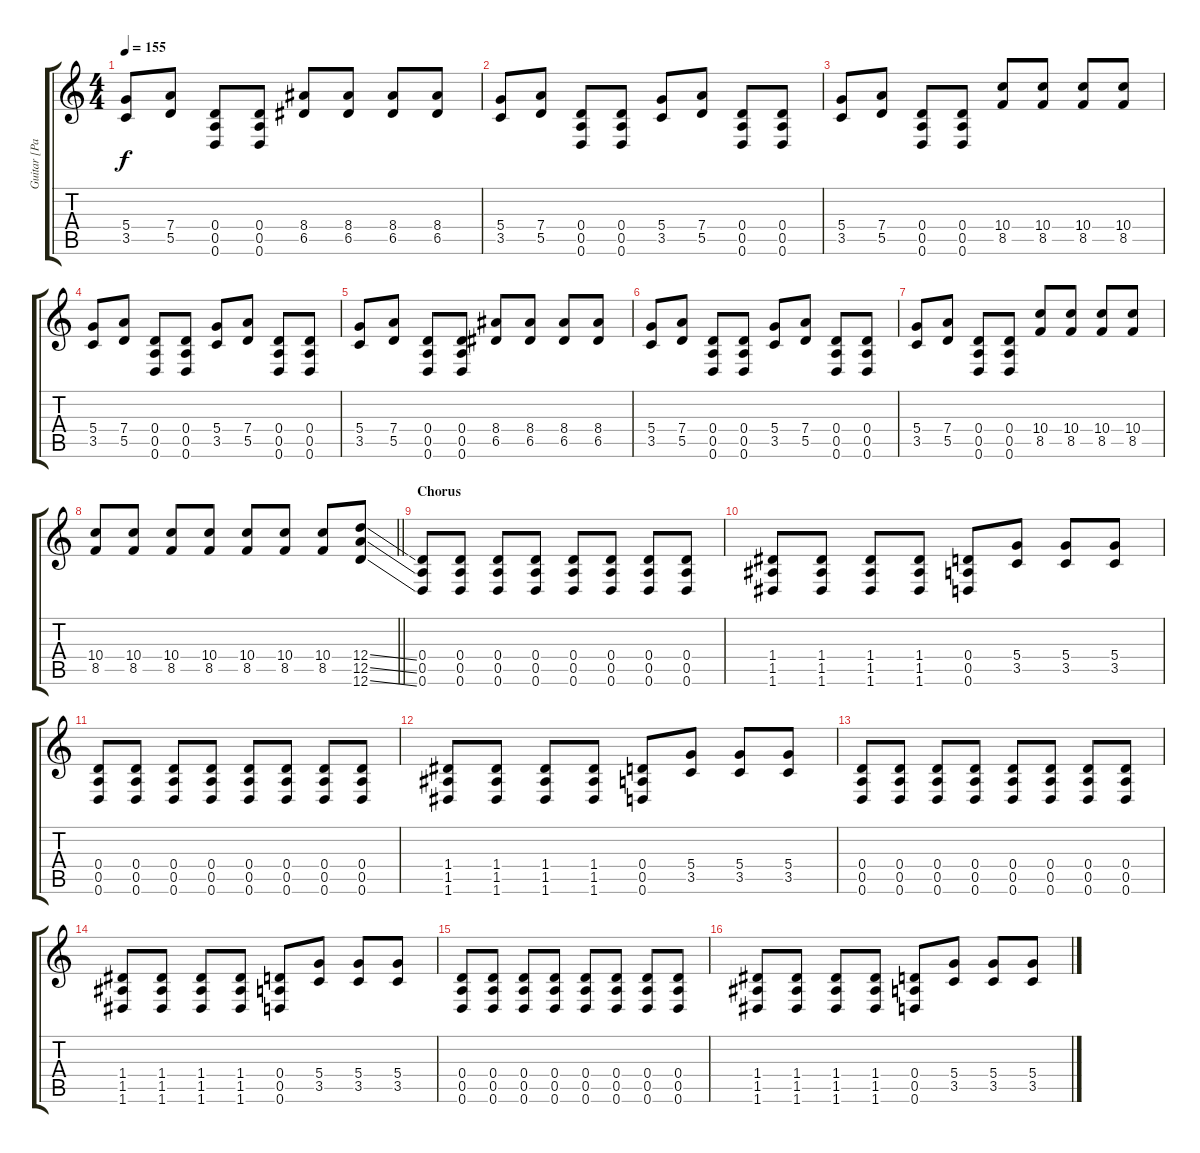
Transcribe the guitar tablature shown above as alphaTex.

\track ("Guitar [Paul Fig]" "Guitar [Pa") {instrument distortionguitar}
\staff {score tabs}
\tuning (E4 B3 G3 D3 A2 D2) {hide}
\ts (4 4)
\tempo 155
\clef g2
\ks c
(5.4 3.5).8{dy f} (7.4 5.5).8 (0.4 0.5 0.6).8 (0.4 0.5 0.6).8 (8.4 6.5).8 (8.4 6.5).8 (8.4 6.5).8 (8.4 6.5).8 |
(5.4 3.5).8 (7.4 5.5).8 (0.4 0.5 0.6).8 (0.4 0.5 0.6).8 (5.4 3.5).8 (7.4 5.5).8 (0.4 0.5 0.6).8 (0.4 0.5 0.6).8 |
(5.4 3.5).8 (7.4 5.5).8 (0.4 0.5 0.6).8 (0.4 0.5 0.6).8 (10.4 8.5).8 (10.4 8.5).8 (10.4 8.5).8 (10.4 8.5).8 |
(5.4 3.5).8 (7.4 5.5).8 (0.4 0.5 0.6).8 (0.4 0.5 0.6).8 (5.4 3.5).8 (7.4 5.5).8 (0.4 0.5 0.6).8 (0.4 0.5 0.6).8 |
(5.4 3.5).8 (7.4 5.5).8 (0.4 0.5 0.6).8 (0.4 0.5 0.6).8 (8.4 6.5).8 (8.4 6.5).8 (8.4 6.5).8 (8.4 6.5).8 |
(5.4 3.5).8 (7.4 5.5).8 (0.4 0.5 0.6).8 (0.4 0.5 0.6).8 (5.4 3.5).8 (7.4 5.5).8 (0.4 0.5 0.6).8 (0.4 0.5 0.6).8 |
(5.4 3.5).8 (7.4 5.5).8 (0.4 0.5 0.6).8 (0.4 0.5 0.6).8 (10.4 8.5).8 (10.4 8.5).8 (10.4 8.5).8 (10.4 8.5).8 |
\barLineRight lightlight
(10.4 8.5).8 (10.4 8.5).8 (10.4 8.5).8 (10.4 8.5).8 (10.4 8.5).8 (10.4 8.5).8 (10.4 8.5).8 (12.4{ss} 12.5{ss} 12.6{ss}).8 |
\section ("" "Chorus")
(0.4 0.5 0.6).8 (0.4 0.5 0.6).8 (0.4 0.5 0.6).8 (0.4 0.5 0.6).8 (0.4 0.5 0.6).8 (0.4 0.5 0.6).8 (0.4 0.5 0.6).8 (0.4 0.5 0.6).8 |
(1.4 1.5 1.6).8 (1.4 1.5 1.6).8 (1.4 1.5 1.6).8 (1.4 1.5 1.6).8 (0.4 0.5 0.6).8 (5.4 3.5).8 (5.4 3.5).8 (5.4 3.5).8 |
(0.4 0.5 0.6).8 (0.4 0.5 0.6).8 (0.4 0.5 0.6).8 (0.4 0.5 0.6).8 (0.4 0.5 0.6).8 (0.4 0.5 0.6).8 (0.4 0.5 0.6).8 (0.4 0.5 0.6).8 |
(1.4 1.5 1.6).8 (1.4 1.5 1.6).8 (1.4 1.5 1.6).8 (1.4 1.5 1.6).8 (0.4 0.5 0.6).8 (5.4 3.5).8 (5.4 3.5).8 (5.4 3.5).8 |
(0.4 0.5 0.6).8 (0.4 0.5 0.6).8 (0.4 0.5 0.6).8 (0.4 0.5 0.6).8 (0.4 0.5 0.6).8 (0.4 0.5 0.6).8 (0.4 0.5 0.6).8 (0.4 0.5 0.6).8 |
(1.4 1.5 1.6).8 (1.4 1.5 1.6).8 (1.4 1.5 1.6).8 (1.4 1.5 1.6).8 (0.4 0.5 0.6).8 (5.4 3.5).8 (5.4 3.5).8 (5.4 3.5).8 |
(0.4 0.5 0.6).8 (0.4 0.5 0.6).8 (0.4 0.5 0.6).8 (0.4 0.5 0.6).8 (0.4 0.5 0.6).8 (0.4 0.5 0.6).8 (0.4 0.5 0.6).8 (0.4 0.5 0.6).8 |
(1.4 1.5 1.6).8 (1.4 1.5 1.6).8 (1.4 1.5 1.6).8 (1.4 1.5 1.6).8 (0.4 0.5 0.6).8 (5.4 3.5).8 (5.4 3.5).8 (5.4 3.5).8
